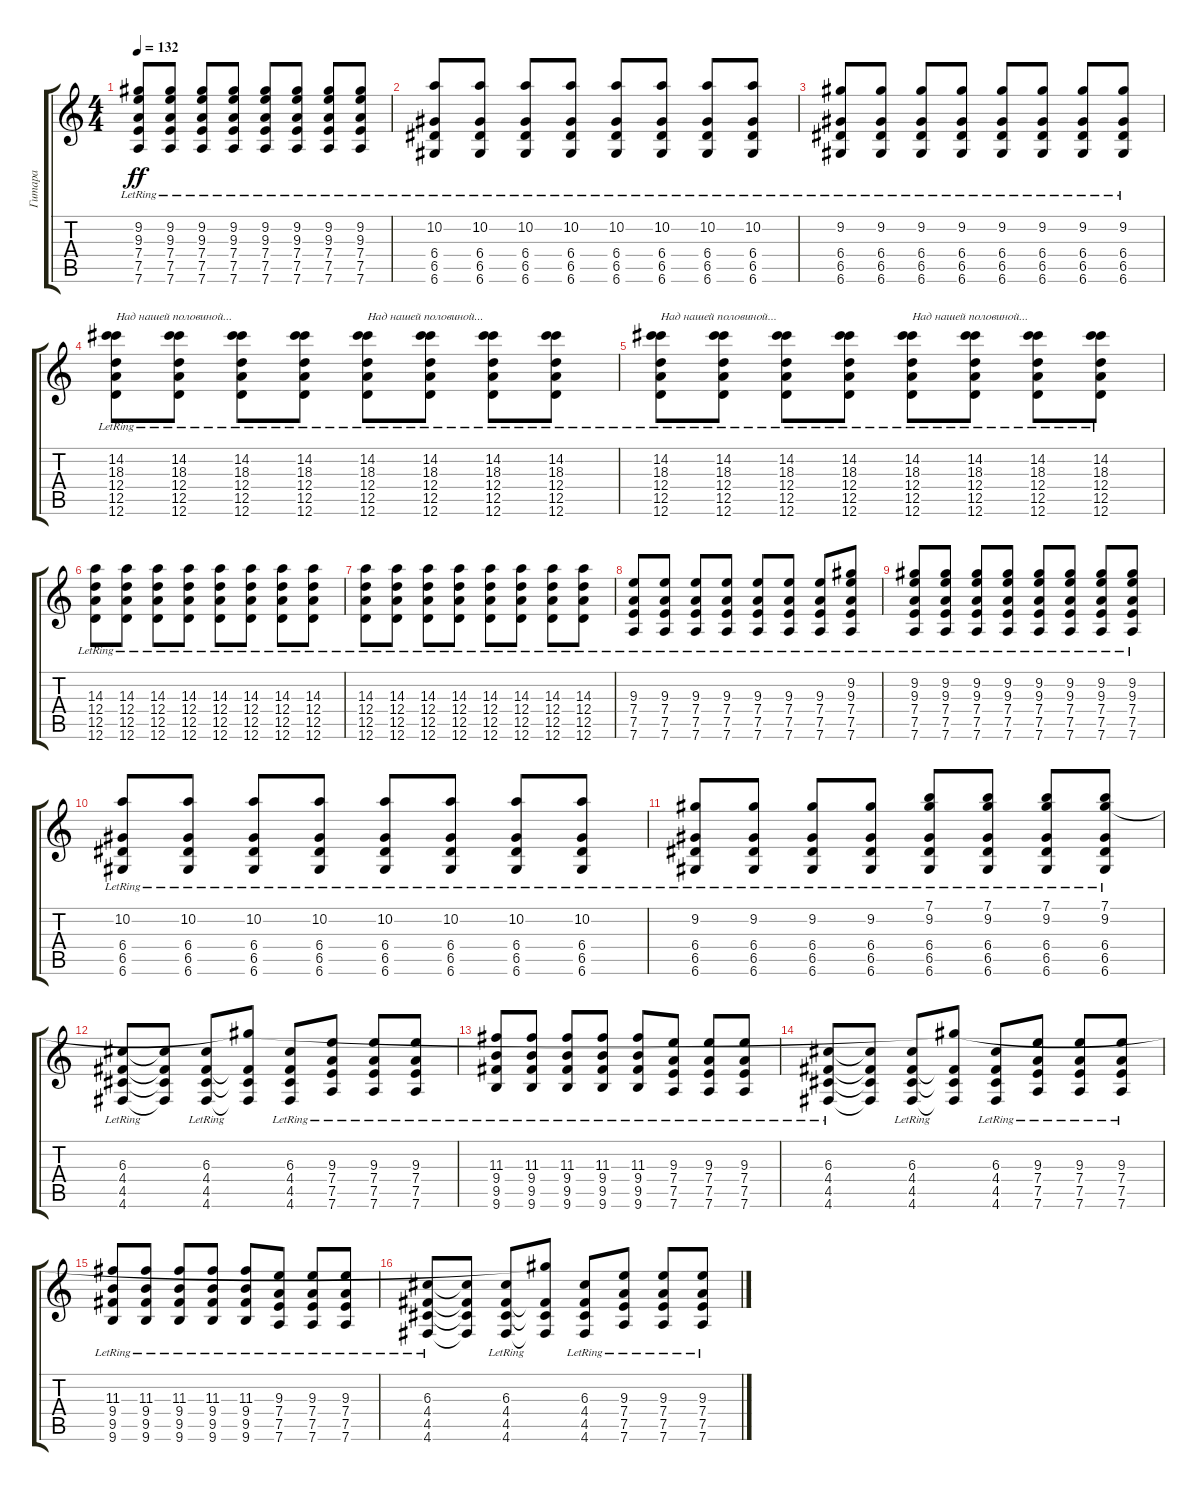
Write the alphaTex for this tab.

\track ("Гитара" "Гитара") {instrument distortionguitar}
\staff {score tabs}
\tuning (E4 B3 G3 D3 A2 D2) {hide}
\ts (4 4)
\tempo 132
\clef g2
\ks c
(9.2 9.3{lr} 7.4{lr} 7.5{lr} 7.6{lr}).8{dy ff} (9.2 9.3{lr} 7.4{lr} 7.5{lr} 7.6{lr}).8 (9.2 9.3{lr} 7.4{lr} 7.5{lr} 7.6{lr}).8 (9.2 9.3{lr} 7.4{lr} 7.5{lr} 7.6{lr}).8 (9.2 9.3{lr} 7.4{lr} 7.5{lr} 7.6{lr}).8 (9.2 9.3{lr} 7.4{lr} 7.5{lr} 7.6{lr}).8 (9.2 9.3{lr} 7.4{lr} 7.5{lr} 7.6{lr}).8 (9.2 9.3{lr} 7.4{lr} 7.5{lr} 7.6{lr}).8 |
(10.2{lr} 6.4{lr} 6.5{lr} 6.6{lr}).8 (10.2{lr} 6.4{lr} 6.5{lr} 6.6{lr}).8 (10.2{lr} 6.4{lr} 6.5{lr} 6.6{lr}).8 (10.2{lr} 6.4{lr} 6.5{lr} 6.6{lr}).8 (10.2{lr} 6.4{lr} 6.5{lr} 6.6{lr}).8 (10.2{lr} 6.4{lr} 6.5{lr} 6.6{lr}).8 (10.2{lr} 6.4{lr} 6.5{lr} 6.6{lr}).8 (10.2{lr} 6.4{lr} 6.5{lr} 6.6{lr}).8 |
(9.2{lr} 6.4{lr} 6.5{lr} 6.6{lr}).8 (9.2{lr} 6.4{lr} 6.5{lr} 6.6{lr}).8 (9.2{lr} 6.4{lr} 6.5{lr} 6.6{lr}).8 (9.2{lr} 6.4{lr} 6.5{lr} 6.6{lr}).8 (9.2{lr} 6.4{lr} 6.5{lr} 6.6{lr}).8 (9.2{lr} 6.4{lr} 6.5{lr} 6.6{lr}).8 (9.2{lr} 6.4{lr} 6.5{lr} 6.6{lr}).8 (9.2{lr} 6.4{lr} 6.5{lr} 6.6{lr}).8 |
(14.2{lr} 18.3 12.4{lr} 12.5{lr} 12.6{lr}).8{txt "Над нашей половиной..." instrument distortionguitar} (14.2{lr} 18.3 12.4{lr} 12.5{lr} 12.6{lr}).8 (14.2{lr} 18.3 12.4{lr} 12.5{lr} 12.6{lr}).8 (14.2{lr} 18.3 12.4{lr} 12.5{lr} 12.6{lr}).8 (14.2{lr} 18.3 12.4{lr} 12.5{lr} 12.6{lr}).8{txt "Над нашей половиной..." instrument distortionguitar} (14.2{lr} 18.3 12.4{lr} 12.5{lr} 12.6{lr}).8 (14.2{lr} 18.3 12.4{lr} 12.5{lr} 12.6{lr}).8 (14.2{lr} 18.3 12.4{lr} 12.5{lr} 12.6{lr}).8 |
(14.2{lr} 18.3 12.4{lr} 12.5{lr} 12.6{lr}).8{txt "Над нашей половиной..." instrument distortionguitar} (14.2{lr} 18.3 12.4{lr} 12.5{lr} 12.6{lr}).8 (14.2{lr} 18.3 12.4{lr} 12.5{lr} 12.6{lr}).8 (14.2{lr} 18.3 12.4{lr} 12.5{lr} 12.6{lr}).8 (14.2{lr} 18.3 12.4{lr} 12.5{lr} 12.6{lr}).8{txt "Над нашей половиной..." instrument distortionguitar} (14.2{lr} 18.3 12.4{lr} 12.5{lr} 12.6{lr}).8 (14.2{lr} 18.3 12.4{lr} 12.5{lr} 12.6{lr}).8 (14.2{lr} 18.3 12.4{lr} 12.5{lr} 12.6{lr}).8 |
(14.3{lr} 12.4{lr} 12.5 12.6{lr}).8 (14.3{lr} 12.4{lr} 12.5 12.6{lr}).8 (14.3{lr} 12.4{lr} 12.5 12.6{lr}).8 (14.3{lr} 12.4{lr} 12.5 12.6{lr}).8 (14.3{lr} 12.4{lr} 12.5 12.6{lr}).8 (14.3{lr} 12.4{lr} 12.5 12.6{lr}).8 (14.3{lr} 12.4{lr} 12.5 12.6{lr}).8 (14.3{lr} 12.4{lr} 12.5 12.6{lr}).8 |
(14.3{lr} 12.4{lr} 12.5 12.6{lr}).8 (14.3{lr} 12.4{lr} 12.5 12.6{lr}).8 (14.3{lr} 12.4{lr} 12.5 12.6{lr}).8 (14.3{lr} 12.4{lr} 12.5 12.6{lr}).8 (14.3{lr} 12.4{lr} 12.5 12.6{lr}).8 (14.3{lr} 12.4{lr} 12.5 12.6{lr}).8 (14.3{lr} 12.4{lr} 12.5 12.6{lr}).8 (14.3{lr} 12.4{lr} 12.5 12.6{lr}).8 |
(9.3{lr} 7.4{lr} 7.5{lr} 7.6{lr}).8 (9.3{lr} 7.4{lr} 7.5{lr} 7.6{lr}).8 (9.3{lr} 7.4{lr} 7.5{lr} 7.6{lr}).8 (9.3{lr} 7.4{lr} 7.5{lr} 7.6{lr}).8 (9.3{lr} 7.4{lr} 7.5{lr} 7.6{lr}).8 (9.3{lr} 7.4{lr} 7.5{lr} 7.6{lr}).8 (9.3{lr} 7.4{lr} 7.5{lr} 7.6{lr}).8 (9.2 9.3{lr} 7.4{lr} 7.5{lr} 7.6{lr}).8 |
(9.2 9.3{lr} 7.4{lr} 7.5{lr} 7.6{lr}).8 (9.2 9.3{lr} 7.4{lr} 7.5{lr} 7.6{lr}).8 (9.2 9.3{lr} 7.4{lr} 7.5{lr} 7.6{lr}).8 (9.2 9.3{lr} 7.4{lr} 7.5{lr} 7.6{lr}).8 (9.2 9.3{lr} 7.4{lr} 7.5{lr} 7.6{lr}).8 (9.2 9.3{lr} 7.4{lr} 7.5{lr} 7.6{lr}).8 (9.2 9.3{lr} 7.4{lr} 7.5{lr} 7.6{lr}).8 (9.2 9.3{lr} 7.4{lr} 7.5{lr} 7.6{lr}).8 |
(10.2{lr} 6.4{lr} 6.5{lr} 6.6{lr}).8 (10.2{lr} 6.4{lr} 6.5{lr} 6.6{lr}).8 (10.2{lr} 6.4{lr} 6.5{lr} 6.6{lr}).8 (10.2{lr} 6.4{lr} 6.5{lr} 6.6{lr}).8 (10.2{lr} 6.4{lr} 6.5{lr} 6.6{lr}).8 (10.2{lr} 6.4{lr} 6.5{lr} 6.6{lr}).8 (10.2{lr} 6.4{lr} 6.5{lr} 6.6{lr}).8 (10.2{lr} 6.4{lr} 6.5{lr} 6.6{lr}).8 |
(9.2{lr} 6.4{lr} 6.5{lr} 6.6{lr}).8 (9.2{lr} 6.4{lr} 6.5{lr} 6.6{lr}).8 (9.2{lr} 6.4{lr} 6.5{lr} 6.6{lr}).8 (9.2{lr} 6.4{lr} 6.5{lr} 6.6{lr}).8 (7.1 9.2{lr} 6.4{lr} 6.5{lr} 6.6{lr}).8 (7.1 9.2{lr} 6.4{lr} 6.5{lr} 6.6{lr}).8 (7.1 9.2{lr} 6.4{lr} 6.5{lr} 6.6{lr}).8 (7.1 9.2{lr} 6.4{lr} 6.5{lr} 6.6{lr}).8 |
(6.3{lr} 4.4{lr} 4.5{lr} 4.6{lr}).8 (6.3{t} 4.4{t} 4.5{t} 4.6{t}).8 (6.3{lr} 4.4{lr} 4.5{lr} 4.6{lr}).8 (9.2{t} 4.4{t} 4.5{t} 4.6{t}).8 (6.3{lr} 4.4{lr} 4.5{lr} 4.6{lr}).8 (9.3{lr} 7.4{lr} 7.5{lr} 7.6{lr}).8 (9.3{lr} 7.4{lr} 7.5{lr} 7.6{lr}).8 (9.3{lr} 7.4{lr} 7.5{lr} 7.6{lr}).8 |
(11.3{lr} 9.4{lr} 9.5{lr} 9.6{lr}).8 (11.3{lr} 9.4{lr} 9.5{lr} 9.6{lr}).8 (11.3{lr} 9.4{lr} 9.5{lr} 9.6{lr}).8 (11.3{lr} 9.4{lr} 9.5{lr} 9.6{lr}).8 (11.3{lr} 9.4{lr} 9.5{lr} 9.6{lr}).8 (9.3{lr} 7.4{lr} 7.5{lr} 7.6{lr}).8 (9.3{lr} 7.4{lr} 7.5{lr} 7.6{lr}).8 (9.3{lr} 7.4{lr} 7.5{lr} 7.6{lr}).8 |
(6.3{lr} 4.4{lr} 4.5{lr} 4.6{lr}).8 (6.3{t} 4.4{t} 4.5{t} 4.6{t}).8 (6.3{lr} 4.4{lr} 4.5{lr} 4.6{lr}).8 (9.2{t} 4.4{t} 4.5{t} 4.6{t}).8 (6.3{lr} 4.4{lr} 4.5{lr} 4.6{lr}).8 (9.3{lr} 7.4{lr} 7.5{lr} 7.6{lr}).8 (9.3{lr} 7.4{lr} 7.5{lr} 7.6{lr}).8 (9.3{lr} 7.4{lr} 7.5{lr} 7.6{lr}).8 |
(11.3{lr} 9.4{lr} 9.5{lr} 9.6{lr}).8 (11.3{lr} 9.4{lr} 9.5{lr} 9.6{lr}).8 (11.3{lr} 9.4{lr} 9.5{lr} 9.6{lr}).8 (11.3{lr} 9.4{lr} 9.5{lr} 9.6{lr}).8 (11.3{lr} 9.4{lr} 9.5{lr} 9.6{lr}).8 (9.3{lr} 7.4{lr} 7.5{lr} 7.6{lr}).8 (9.3{lr} 7.4{lr} 7.5{lr} 7.6{lr}).8 (9.3{lr} 7.4{lr} 7.5{lr} 7.6{lr}).8 |
(6.3{lr} 4.4{lr} 4.5{lr} 4.6{lr}).8 (6.3{t} 4.4{t} 4.5{t} 4.6{t}).8 (6.3{lr} 4.4{lr} 4.5{lr} 4.6{lr}).8 (9.2{t} 4.4{t} 4.5{t} 4.6{t}).8 (6.3{lr} 4.4{lr} 4.5{lr} 4.6{lr}).8 (9.3{lr} 7.4{lr} 7.5{lr} 7.6{lr}).8 (9.3{lr} 7.4{lr} 7.5{lr} 7.6{lr}).8 (9.3{lr} 7.4{lr} 7.5{lr} 7.6{lr}).8
